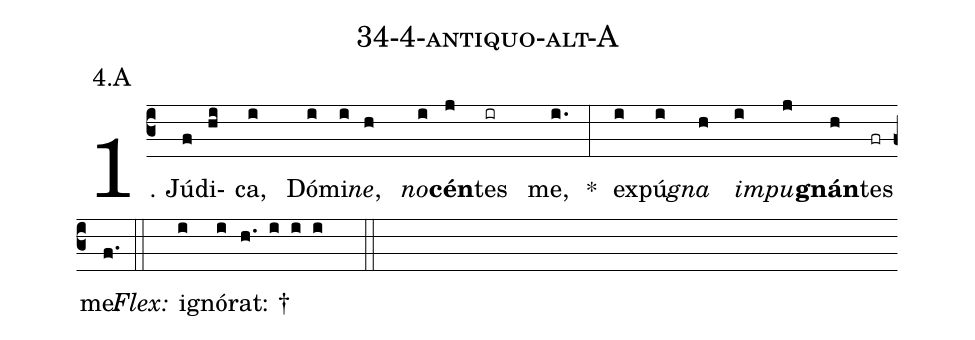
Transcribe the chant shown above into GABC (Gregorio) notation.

name: 34-4-antiquo-alt-A;
annotation: 4.A;
%%
(c3)1. Jú(f)di(hi)ca,(i) Dó(i)mi(i)<i>ne</i>,(h) <i>no</i>(i)<b>cén</b>(j)tes(ir) me,(i.) *(:) ex(i)pú(i)<i>gna</i>(h) <i>im</i>(i)<i>pu</i>(j)<b>gnán</b>(h)tes(fr) me.(f.) (::)
<i>Flex:</i>()  i(i)gnó(i)rat: †(h. i i i  ::)
